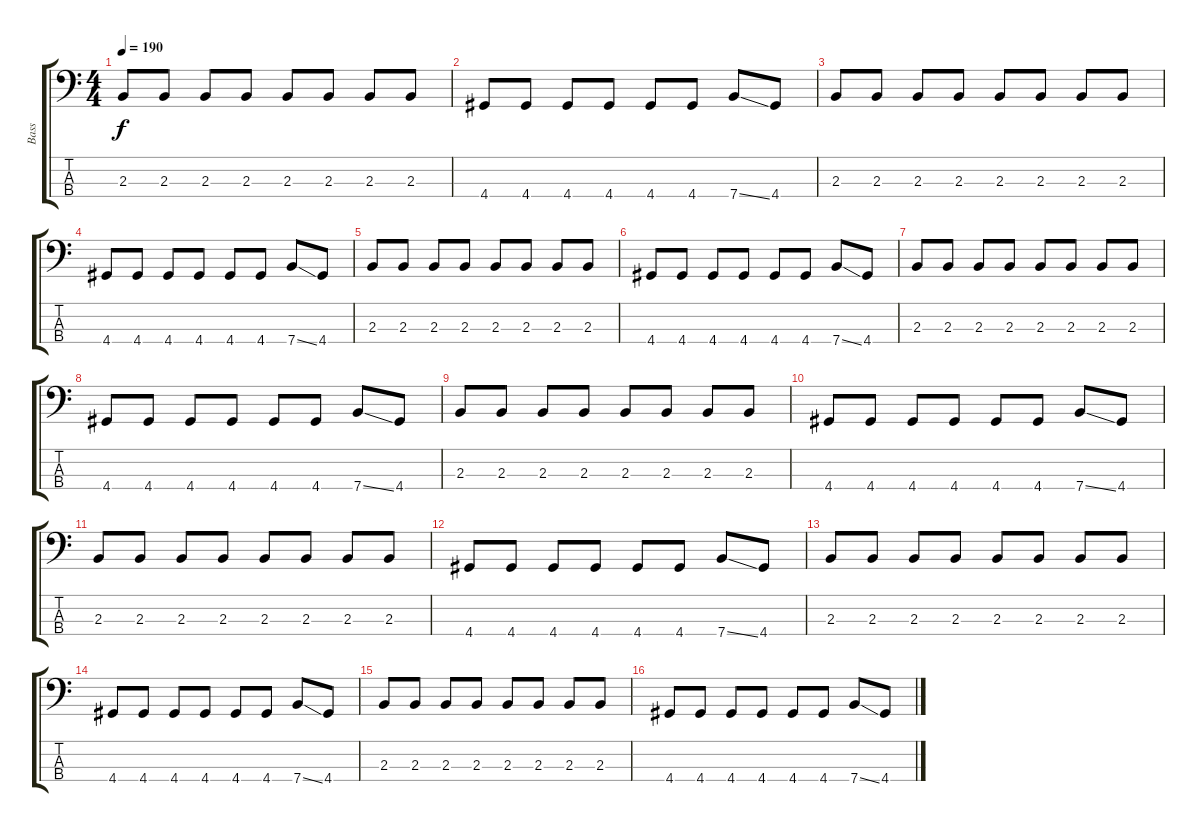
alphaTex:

\track ("Bass" "Bass") {instrument electricbasspick}
\staff {score tabs}
\tuning (G2 D2 A1 E1) {hide}
\ts (4 4)
\tempo 190
\clef f4
\ks c
2.3.8{dy f} 2.3.8 2.3.8 2.3.8 2.3.8 2.3.8 2.3.8 2.3.8 |
4.4.8 4.4.8 4.4.8 4.4.8 4.4.8 4.4.8 7.4{ss}.8 4.4.8 |
2.3.8 2.3.8 2.3.8 2.3.8 2.3.8 2.3.8 2.3.8 2.3.8 |
4.4.8 4.4.8 4.4.8 4.4.8 4.4.8 4.4.8 7.4{ss}.8 4.4.8 |
2.3.8 2.3.8 2.3.8 2.3.8 2.3.8 2.3.8 2.3.8 2.3.8 |
4.4.8 4.4.8 4.4.8 4.4.8 4.4.8 4.4.8 7.4{ss}.8 4.4.8 |
2.3.8 2.3.8 2.3.8 2.3.8 2.3.8 2.3.8 2.3.8 2.3.8 |
4.4.8 4.4.8 4.4.8 4.4.8 4.4.8 4.4.8 7.4{ss}.8 4.4.8 |
2.3.8 2.3.8 2.3.8 2.3.8 2.3.8 2.3.8 2.3.8 2.3.8 |
4.4.8 4.4.8 4.4.8 4.4.8 4.4.8 4.4.8 7.4{ss}.8 4.4.8 |
2.3.8 2.3.8 2.3.8 2.3.8 2.3.8 2.3.8 2.3.8 2.3.8 |
4.4.8 4.4.8 4.4.8 4.4.8 4.4.8 4.4.8 7.4{ss}.8 4.4.8 |
2.3.8 2.3.8 2.3.8 2.3.8 2.3.8 2.3.8 2.3.8 2.3.8 |
4.4.8 4.4.8 4.4.8 4.4.8 4.4.8 4.4.8 7.4{ss}.8 4.4.8 |
2.3.8 2.3.8 2.3.8 2.3.8 2.3.8 2.3.8 2.3.8 2.3.8 |
4.4.8 4.4.8 4.4.8 4.4.8 4.4.8 4.4.8 7.4{ss}.8 4.4.8
